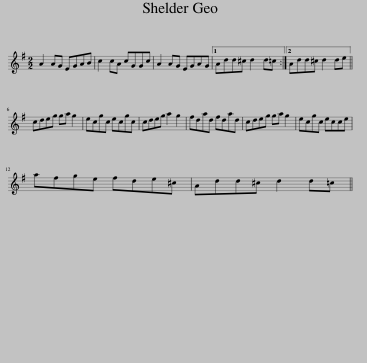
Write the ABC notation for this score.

X:1
L:1/8
M:2/2
I:linebreak $
K:G
V:1 treble
V:1
 A2 AG EGAB | c2 cA cGGc | A2 AG EGAG |1 Add^c d2 d=c :|2 Add^c d2 de ||$ %5
 cdeg ga g2 | ecgc ecgc | cdeg a2 g2 | fdad fdad | cdeg ga g2 | %10
 ecgc ecce |$ afge fde^c | Add^c d2 d=c || %13
